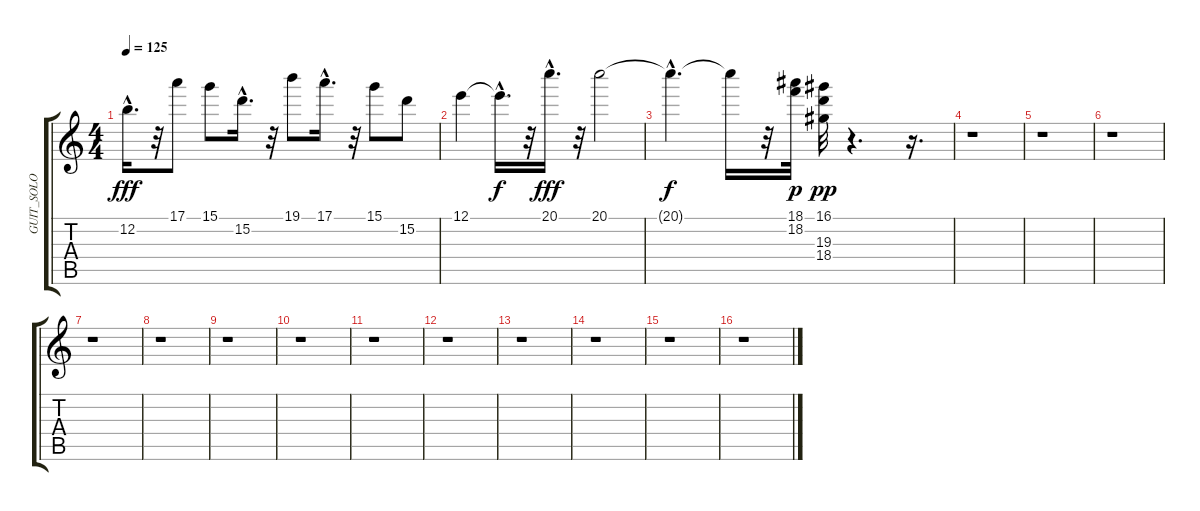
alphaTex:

\track ("GUIT_SOLO" "GUIT_SOLO") {instrument overdrivenguitar}
\staff {score tabs}
\tuning (E4 B3 G3 D3 A2 E2) {hide}
\ts (4 4)
\tempo 125
\clef g2
\ks c
12.2{hac}.16{d dy fff} r.32 17.1.8 15.1.8 15.2{hac}.16{d} r.32 19.1.8 17.1{hac}.16{d} r.32 15.1.8 15.2.8 |
12.1.4 12.1{hac t}.16{d dy f} r.32 20.1{hac}.16{d dy fff} r.32 20.1.2 |
20.1{hac t}.4{d dy f} 20.1{t}.16 r.32 (18.1 18.2).32{dy p} (16.1 19.3 18.4).32{dy pp} r.4{d} r.16{d} |
r.1 |
r.1 |
r.1 |
r.1 |
r.1 |
r.1 |
r.1 |
r.1 |
r.1 |
r.1 |
r.1 |
r.1 |
r.1
